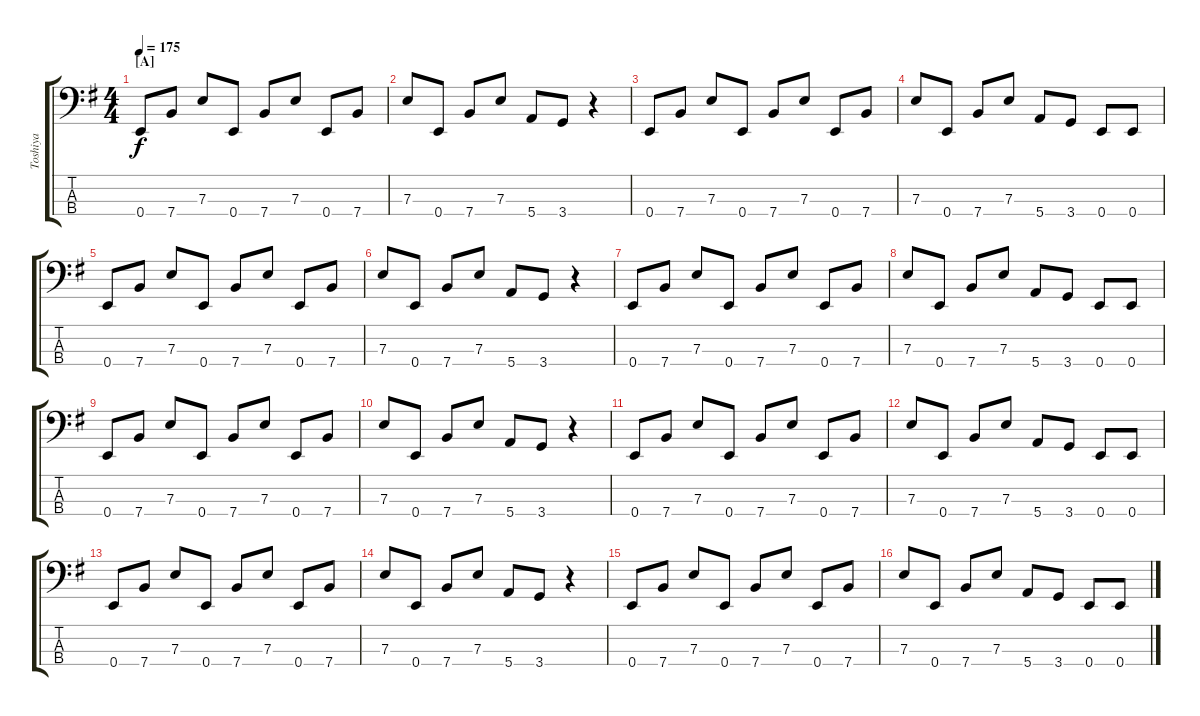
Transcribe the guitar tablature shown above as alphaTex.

\track ("Toshiya" "Toshiya") {instrument electricbasspick}
\staff {score tabs}
\tuning (G2 D2 A1 E1) {hide}
\ts (4 4)
\section ("" "[A]")
\tempo 175
\clef f4
\ks g
0.4.8{dy f instrument electricbasspick} 7.4.8 7.3.8 0.4.8 7.4.8 7.3.8 0.4.8 7.4.8 |
7.3.8 0.4.8 7.4.8 7.3.8 5.4.8 3.4.8 r.4 |
0.4.8 7.4.8 7.3.8 0.4.8 7.4.8 7.3.8 0.4.8 7.4.8 |
7.3.8 0.4.8 7.4.8 7.3.8 5.4.8 3.4.8 0.4.8 0.4.8 |
0.4.8 7.4.8 7.3.8 0.4.8 7.4.8 7.3.8 0.4.8 7.4.8 |
7.3.8 0.4.8 7.4.8 7.3.8 5.4.8 3.4.8 r.4 |
0.4.8 7.4.8 7.3.8 0.4.8 7.4.8 7.3.8 0.4.8 7.4.8 |
7.3.8 0.4.8 7.4.8 7.3.8 5.4.8 3.4.8 0.4.8 0.4.8 |
0.4.8 7.4.8 7.3.8 0.4.8 7.4.8 7.3.8 0.4.8 7.4.8 |
7.3.8 0.4.8 7.4.8 7.3.8 5.4.8 3.4.8 r.4 |
0.4.8 7.4.8 7.3.8 0.4.8 7.4.8 7.3.8 0.4.8 7.4.8 |
7.3.8 0.4.8 7.4.8 7.3.8 5.4.8 3.4.8 0.4.8 0.4.8 |
0.4.8 7.4.8 7.3.8 0.4.8 7.4.8 7.3.8 0.4.8 7.4.8 |
7.3.8 0.4.8 7.4.8 7.3.8 5.4.8 3.4.8 r.4 |
0.4.8 7.4.8 7.3.8 0.4.8 7.4.8 7.3.8 0.4.8 7.4.8 |
7.3.8 0.4.8 7.4.8 7.3.8 5.4.8 3.4.8 0.4.8 0.4.8
